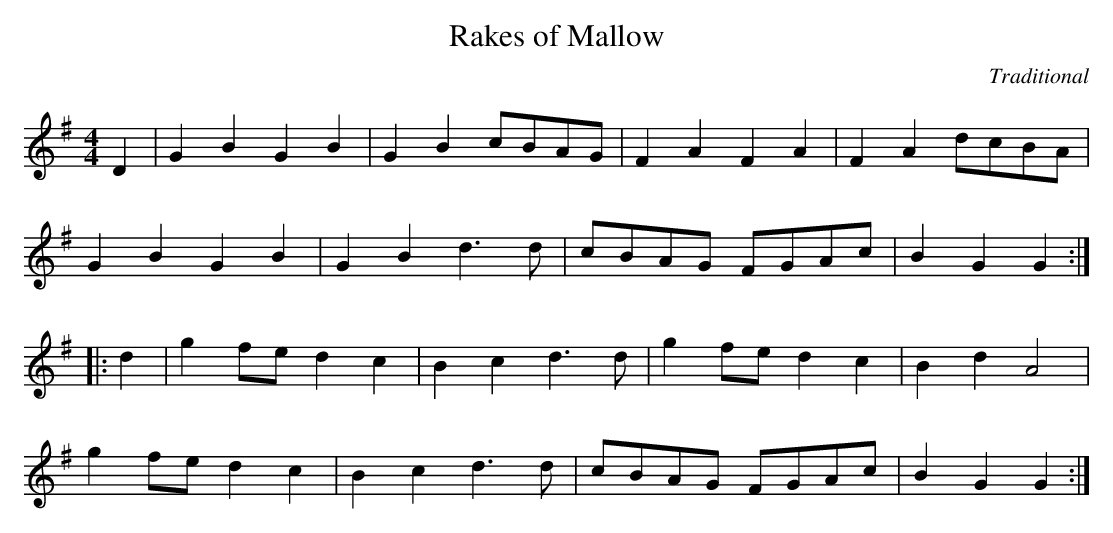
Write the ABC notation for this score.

X:1
T:Rakes of Mallow
C:Traditional
M:4/4
L:1/8
K:G
D2|G2B2G2B2|G2B2cBAG|F2A2F2A2|F2A2dcBA|
G2B2G2B2|G2B2d3d|cBAG FGAc|B2G2G2:|
|:d2|g2fe d2c2|B2c2d3d|g2fe d2c2|B2d2A4|
g2fe d2c2|B2c2d3d|cBAG FGAc|B2G2G2:|
